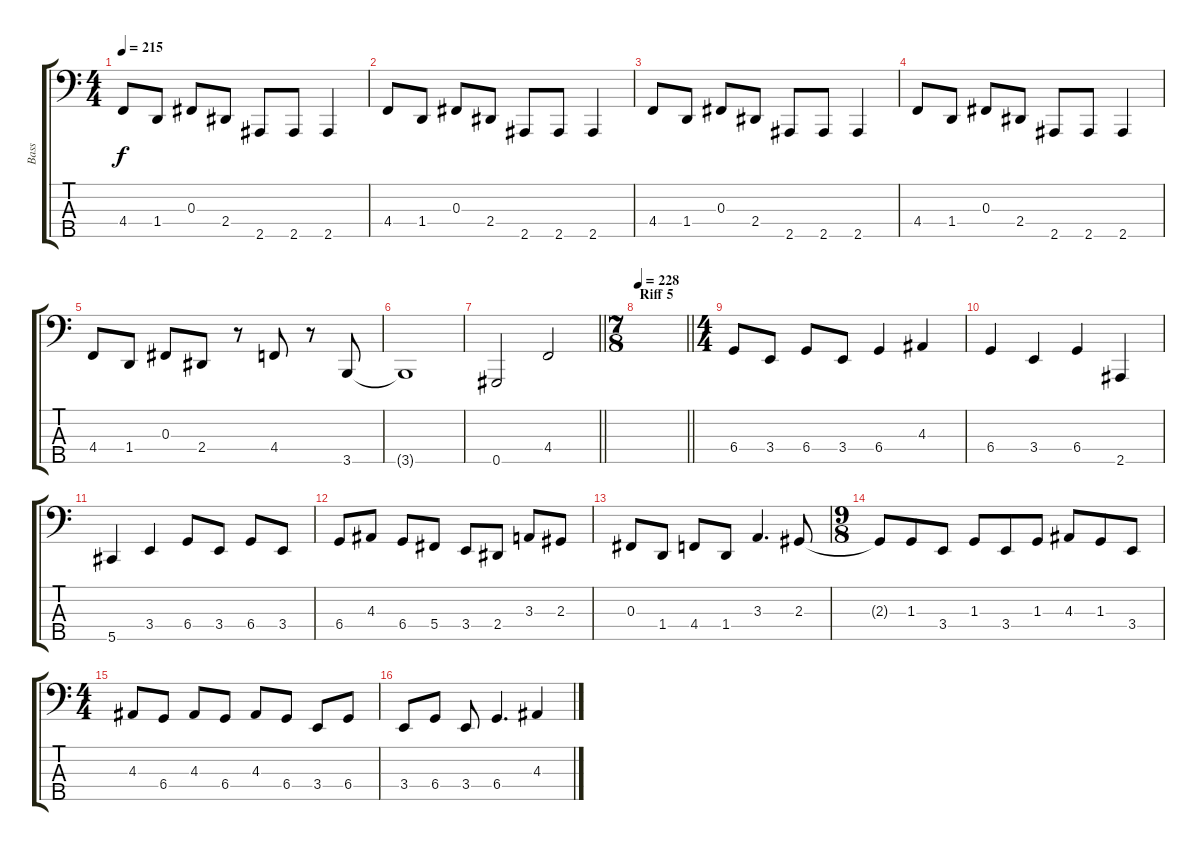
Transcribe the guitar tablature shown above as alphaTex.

\track ("Bass" "Bass") {instrument electricbassfinger}
\staff {score tabs}
\tuning (E2 B1 Gb1 Db1 Ab0) {hide}
\ts (4 4)
\tempo 215
\clef f4
\ks c
4.4.8{dy f} 1.4.8 0.3.8 2.4.8 2.5.8 2.5.8 2.5.4 |
4.4.8 1.4.8 0.3.8 2.4.8 2.5.8 2.5.8 2.5.4 |
4.4.8 1.4.8 0.3.8 2.4.8 2.5.8 2.5.8 2.5.4 |
4.4.8 1.4.8 0.3.8 2.4.8 2.5.8 2.5.8 2.5.4 |
4.4.8 1.4.8 0.3.8 2.4.8 r.8 4.4.8 r.8 3.5.8 |
3.5{t}.1 |
\barLineRight lightlight
0.5.2 4.4.2 |
\ts (7 8)
\section ("" "Riff 5")
\tempo 228
\barLineRight lightlight
|
\ts (4 4)
6.4.8 3.4.8 6.4.8 3.4.8 6.4.4 4.3.4 |
6.4.4 3.4.4 6.4.4 2.5.4 |
5.5.4 3.4.4 6.4.8 3.4.8 6.4.8 3.4.8 |
6.4.8 4.3.8 6.4.8 5.4.8 3.4.8 2.4.8 3.3.8 2.3.8 |
0.3.8 1.4.8 4.4.8 1.4.8 3.3.4{d} 2.3.8 |
\ts (9 8)
2.3{t}.8 1.3.8 3.4.8 1.3.8 3.4.8 1.3.8 4.3.8 1.3.8 3.4.8 |
\ts (4 4)
4.3.8 6.4.8 4.3.8 6.4.8 4.3.8 6.4.8 3.4.8 6.4.8 |
3.4.8 6.4.8 3.4.8 6.4.4{d} 4.3.4
